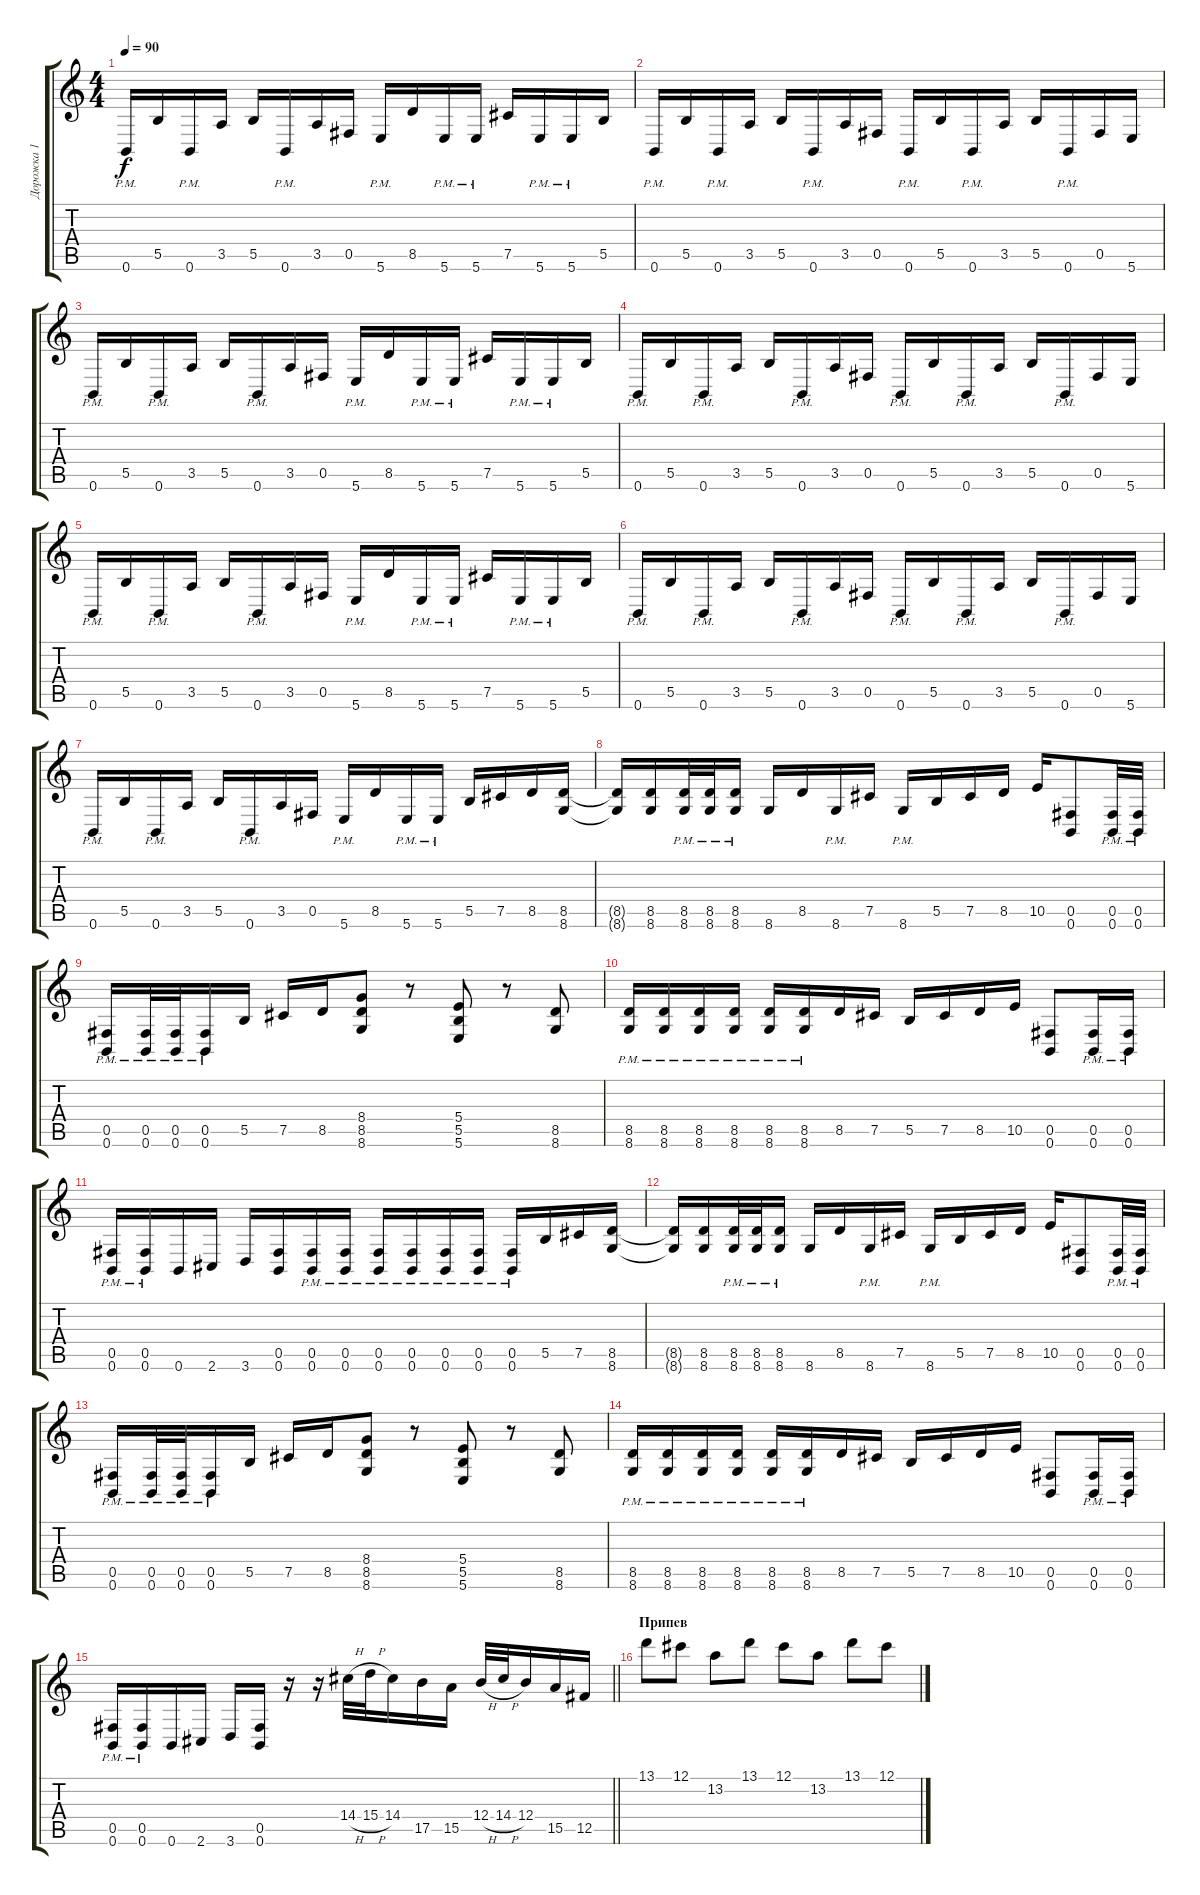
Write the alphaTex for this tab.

\track ("Дорожка 1" "Дорожка 1") {instrument overdrivenguitar}
\staff {score tabs}
\tuning (Db4 Ab3 E3 B2 Gb2 B1) {hide}
\ts (4 4)
\tempo 90
\clef g2
\ks c
0.6{pm}.16{dy f} 5.5.16 0.6{pm}.16 3.5.16 5.5.16 0.6{pm}.16 3.5.16 0.5.16 5.6{pm}.16 8.5.16 5.6{pm}.16 5.6{pm}.16 7.5.16 5.6{pm}.16 5.6{pm}.16 5.5.16 |
0.6{pm}.16 5.5.16 0.6{pm}.16 3.5.16 5.5.16 0.6{pm}.16 3.5.16 0.5.16 0.6{pm}.16 5.5.16 0.6{pm}.16 3.5.16 5.5.16 0.6{pm}.16 0.5.16 5.6.16 |
0.6{pm}.16 5.5.16 0.6{pm}.16 3.5.16 5.5.16 0.6{pm}.16 3.5.16 0.5.16 5.6{pm}.16 8.5.16 5.6{pm}.16 5.6{pm}.16 7.5.16 5.6{pm}.16 5.6{pm}.16 5.5.16 |
0.6{pm}.16 5.5.16 0.6{pm}.16 3.5.16 5.5.16 0.6{pm}.16 3.5.16 0.5.16 0.6{pm}.16 5.5.16 0.6{pm}.16 3.5.16 5.5.16 0.6{pm}.16 0.5.16 5.6.16 |
0.6{pm}.16 5.5.16 0.6{pm}.16 3.5.16 5.5.16 0.6{pm}.16 3.5.16 0.5.16 5.6{pm}.16 8.5.16 5.6{pm}.16 5.6{pm}.16 7.5.16 5.6{pm}.16 5.6{pm}.16 5.5.16 |
0.6{pm}.16 5.5.16 0.6{pm}.16 3.5.16 5.5.16 0.6{pm}.16 3.5.16 0.5.16 0.6{pm}.16 5.5.16 0.6{pm}.16 3.5.16 5.5.16 0.6{pm}.16 0.5.16 5.6.16 |
0.6{pm}.16 5.5.16 0.6{pm}.16 3.5.16 5.5.16 0.6{pm}.16 3.5.16 0.5.16 5.6{pm}.16 8.5.16 5.6{pm}.16 5.6{pm}.16 5.5.16 7.5.16 8.5.16 (8.5 8.6).16 |
(8.5{t} 8.6{t}).16 (8.5 8.6).16 (8.5{pm} 8.6{pm}).32 (8.5{pm} 8.6{pm}).32 (8.5{pm} 8.6{pm}).16 8.6.16 8.5.16 8.6{pm}.16 7.5.16 8.6{pm}.16 5.5.16 7.5.16 8.5.16 10.5.16 (0.5 0.6).8 (0.5{pm} 0.6{pm}).32 (0.5{pm} 0.6{pm}).32 |
(0.5{pm} 0.6{pm}).16 (0.5{pm} 0.6{pm}).32 (0.5{pm} 0.6{pm}).32 (0.5{pm} 0.6{pm}).16 5.5.16 7.5.16 8.5.16 (8.4 8.5 8.6).8 r.8 (5.4 5.5 5.6).8 r.8 (8.5 8.6).8 |
(8.5{pm} 8.6{pm}).16 (8.5{pm} 8.6{pm}).16 (8.5{pm} 8.6{pm}).16 (8.5{pm} 8.6{pm}).16 (8.5{pm} 8.6{pm}).16 (8.5{pm} 8.6{pm}).16 8.5.16 7.5.16 5.5.16 7.5.16 8.5.16 10.5.16 (0.5 0.6).8 (0.5{pm} 0.6{pm}).16 (0.5{pm} 0.6{pm}).16 |
(0.5{pm} 0.6{pm}).16 (0.5{pm} 0.6{pm}).16 0.6.16 2.6.16 3.6.16 (0.5 0.6).16 (0.5{pm} 0.6{pm}).16 (0.5{pm} 0.6{pm}).16 (0.5{pm} 0.6{pm}).16 (0.5{pm} 0.6{pm}).16 (0.5{pm} 0.6{pm}).16 (0.5{pm} 0.6{pm}).16 (0.5{pm} 0.6{pm}).16 5.5.16 7.5.16 (8.5 8.6).16 |
(8.5{t} 8.6{t}).16 (8.5 8.6).16 (8.5{pm} 8.6{pm}).32 (8.5{pm} 8.6{pm}).32 (8.5{pm} 8.6{pm}).16 8.6.16 8.5.16 8.6{pm}.16 7.5.16 8.6{pm}.16 5.5.16 7.5.16 8.5.16 10.5.16 (0.5 0.6).8 (0.5{pm} 0.6{pm}).32 (0.5{pm} 0.6{pm}).32 |
(0.5{pm} 0.6{pm}).16 (0.5{pm} 0.6{pm}).32 (0.5{pm} 0.6{pm}).32 (0.5{pm} 0.6{pm}).16 5.5.16 7.5.16 8.5.16 (8.4 8.5 8.6).8 r.8 (5.4 5.5 5.6).8 r.8 (8.5 8.6).8 |
(8.5{pm} 8.6{pm}).16 (8.5{pm} 8.6{pm}).16 (8.5{pm} 8.6{pm}).16 (8.5{pm} 8.6{pm}).16 (8.5{pm} 8.6{pm}).16 (8.5{pm} 8.6{pm}).16 8.5.16 7.5.16 5.5.16 7.5.16 8.5.16 10.5.16 (0.5 0.6).8 (0.5{pm} 0.6{pm}).16 (0.5{pm} 0.6{pm}).16 |
\barLineRight lightlight
(0.5{pm} 0.6{pm}).16 (0.5{pm} 0.6{pm}).16 0.6.16 2.6.16 3.6.16 (0.5 0.6).16 r.16 r.16 14.4{h}.32 15.4{h}.32 14.4.16 17.5.16 15.5.16 12.4{h}.32 14.4{h}.32 12.4.16 15.5.16 12.5.16 |
\section ("" "Припев")
13.1.8{volume 9} 12.1.8 13.2.8 13.1.8 12.1.8 13.2.8 13.1.8 12.1.8
